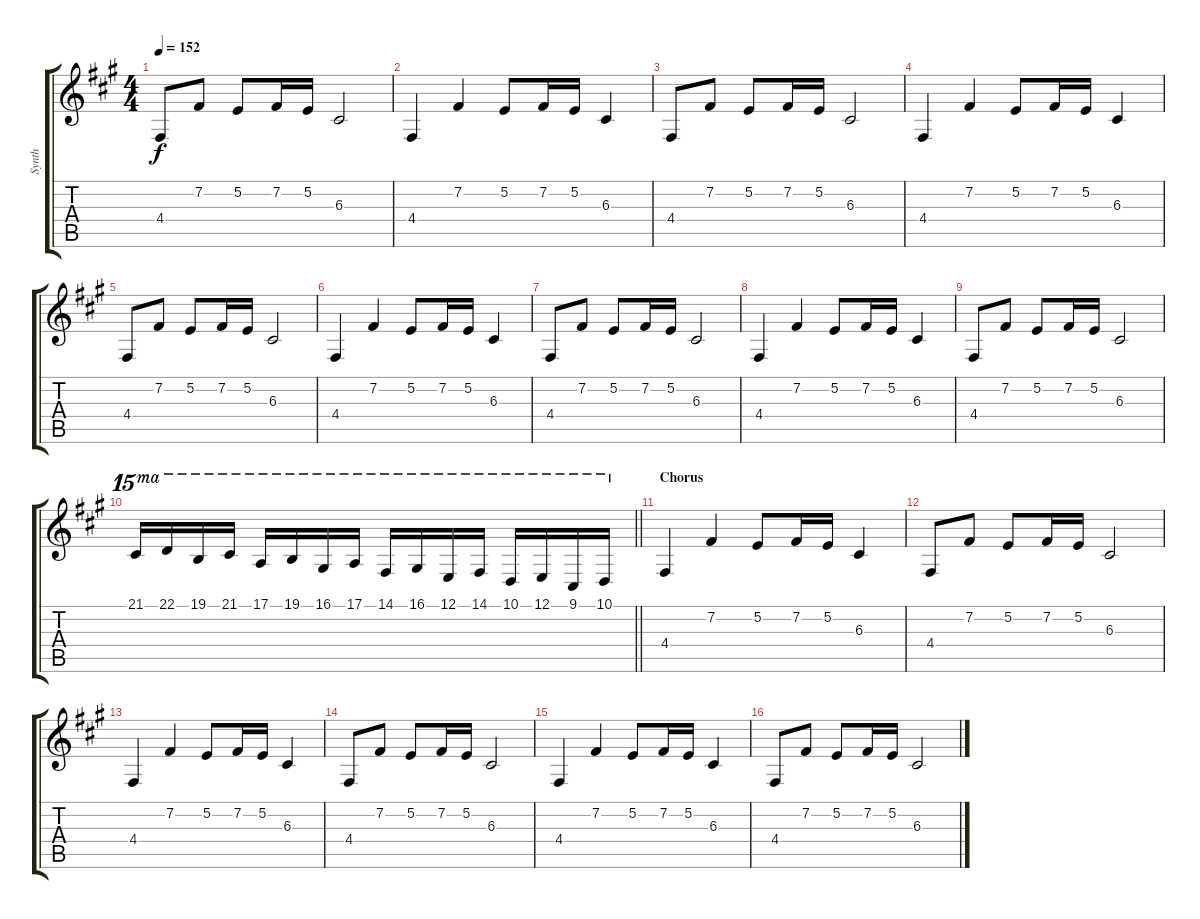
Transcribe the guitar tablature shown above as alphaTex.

\track ("Synth" "Synth") {instrument lead2sawtooth}
\staff {score tabs}
\tuning (E4 B3 G3 D3 A2 E2) {hide}
\ts (4 4)
\tempo 152
\clef g2
\ks f#minor
4.4.8{dy f} 7.2.8 5.2.8 7.2.16 5.2.16 6.3.2 |
4.4.4 7.2.4 5.2.8 7.2.16 5.2.16 6.3.4 |
4.4.8 7.2.8 5.2.8 7.2.16 5.2.16 6.3.2 |
4.4.4 7.2.4 5.2.8 7.2.16 5.2.16 6.3.4 |
4.4.8 7.2.8 5.2.8 7.2.16 5.2.16 6.3.2 |
4.4.4 7.2.4 5.2.8 7.2.16 5.2.16 6.3.4 |
4.4.8 7.2.8 5.2.8 7.2.16 5.2.16 6.3.2 |
4.4.4 7.2.4 5.2.8 7.2.16 5.2.16 6.3.4 |
4.4.8 7.2.8 5.2.8 7.2.16 5.2.16 6.3.2 |
\barLineRight lightlight
21.1.16{ot 15ma} 22.1.16{ot 15ma} 19.1.16{ot 15ma} 21.1.16{ot 15ma} 17.1.16{ot 15ma} 19.1.16{ot 15ma} 16.1.16{ot 15ma} 17.1.16{ot 15ma} 14.1.16{ot 15ma} 16.1.16{ot 15ma} 12.1.16{ot 15ma} 14.1.16{ot 15ma} 10.1.16{ot 15ma} 12.1.16{ot 15ma} 9.1.16{ot 15ma} 10.1.16{ot 15ma} |
\section ("" "Chorus")
4.4.4 7.2.4 5.2.8 7.2.16 5.2.16 6.3.4 |
4.4.8 7.2.8 5.2.8 7.2.16 5.2.16 6.3.2 |
4.4.4 7.2.4 5.2.8 7.2.16 5.2.16 6.3.4 |
4.4.8 7.2.8 5.2.8 7.2.16 5.2.16 6.3.2 |
4.4.4 7.2.4 5.2.8 7.2.16 5.2.16 6.3.4 |
4.4.8 7.2.8 5.2.8 7.2.16 5.2.16 6.3.2
